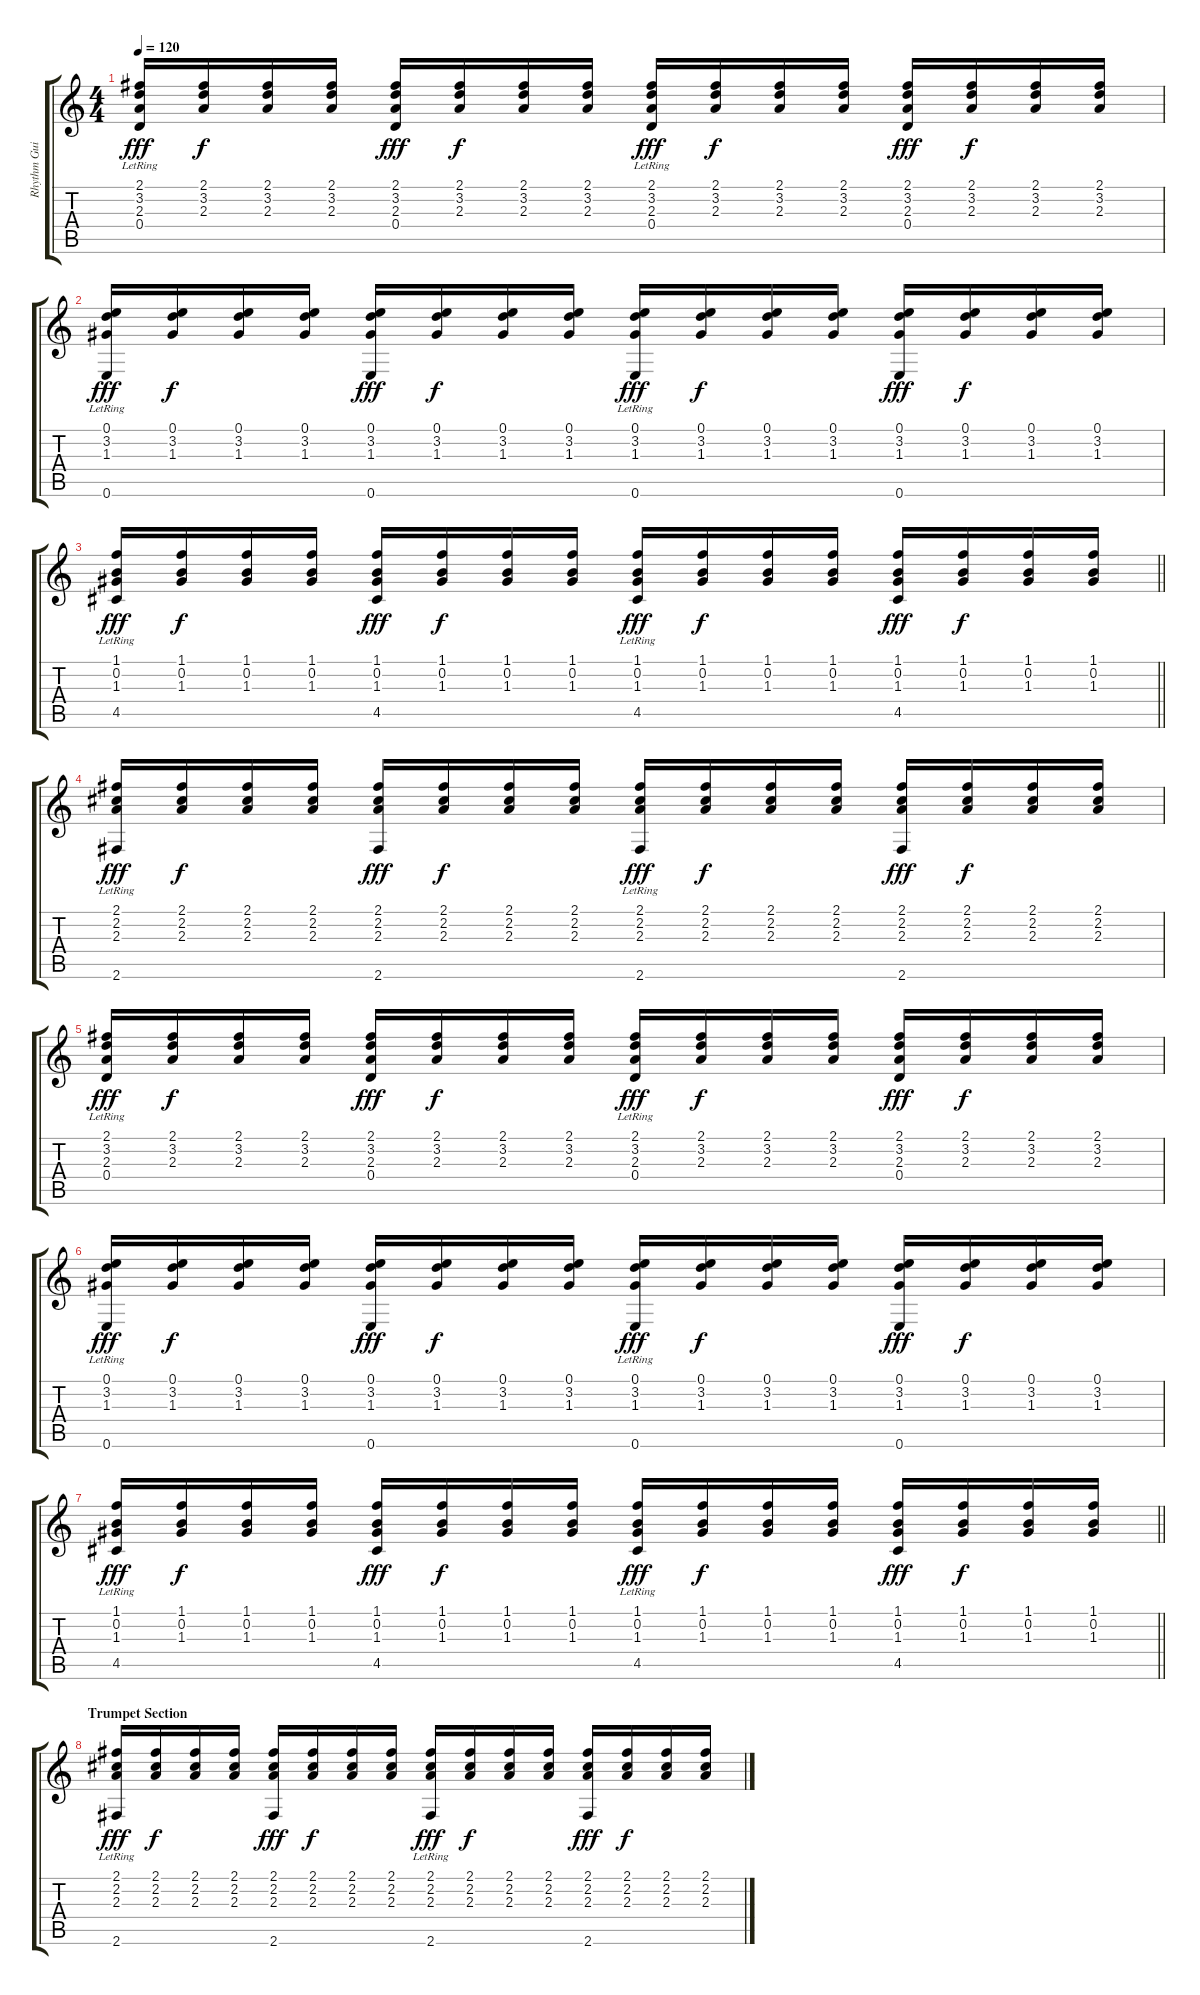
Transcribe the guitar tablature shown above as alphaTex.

\track ("Rhythm Guitar" "Rhythm Gui") {instrument acousticguitarnylon}
\staff {score tabs}
\tuning (E4 B3 G3 D3 A2 E2) {hide}
\ts (4 4)
\tempo 120
\clef g2
\ks c
(2.1 3.2 2.3 0.4{lr}).16{dy fff} (2.1 3.2 2.3).16{dy f} (2.1 3.2 2.3).16 (2.1 3.2 2.3).16 (2.1 3.2 2.3 0.4).16{dy fff} (2.1 3.2 2.3).16{dy f} (2.1 3.2 2.3).16 (2.1 3.2 2.3).16 (2.1 3.2 2.3 0.4{lr}).16{dy fff} (2.1 3.2 2.3).16{dy f} (2.1 3.2 2.3).16 (2.1 3.2 2.3).16 (2.1 3.2 2.3 0.4).16{dy fff} (2.1 3.2 2.3).16{dy f} (2.1 3.2 2.3).16 (2.1 3.2 2.3).16 |
(0.1 3.2 1.3 0.6{lr}).16{dy fff} (0.1 3.2 1.3).16{dy f} (0.1 3.2 1.3).16 (0.1 3.2 1.3).16 (0.1 3.2 1.3 0.6).16{dy fff} (0.1 3.2 1.3).16{dy f} (0.1 3.2 1.3).16 (0.1 3.2 1.3).16 (0.1 3.2 1.3 0.6{lr}).16{dy fff} (0.1 3.2 1.3).16{dy f} (0.1 3.2 1.3).16 (0.1 3.2 1.3).16 (0.1 3.2 1.3 0.6).16{dy fff} (0.1 3.2 1.3).16{dy f} (0.1 3.2 1.3).16 (0.1 3.2 1.3).16 |
\barLineRight lightlight
(1.1 0.2 1.3 4.5{lr}).16{dy fff} (1.1 0.2 1.3).16{dy f} (1.1 0.2 1.3).16 (1.1 0.2 1.3).16 (1.1 0.2 1.3 4.5).16{dy fff} (1.1 0.2 1.3).16{dy f} (1.1 0.2 1.3).16 (1.1 0.2 1.3).16 (1.1 0.2 1.3 4.5{lr}).16{dy fff} (1.1 0.2 1.3).16{dy f} (1.1 0.2 1.3).16 (1.1 0.2 1.3).16 (1.1 0.2 1.3 4.5).16{dy fff} (1.1 0.2 1.3).16{dy f} (1.1 0.2 1.3).16 (1.1 0.2 1.3).16 |
(2.1 2.2 2.3 2.6{lr}).16{dy fff} (2.1 2.2 2.3).16{dy f} (2.1 2.2 2.3).16 (2.1 2.2 2.3).16 (2.1 2.2 2.3 2.6).16{dy fff} (2.1 2.2 2.3).16{dy f} (2.1 2.2 2.3).16 (2.1 2.2 2.3).16 (2.1 2.2 2.3 2.6{lr}).16{dy fff} (2.1 2.2 2.3).16{dy f} (2.1 2.2 2.3).16 (2.1 2.2 2.3).16 (2.1 2.2 2.3 2.6).16{dy fff} (2.1 2.2 2.3).16{dy f} (2.1 2.2 2.3).16 (2.1 2.2 2.3).16 |
(2.1 3.2 2.3 0.4{lr}).16{dy fff} (2.1 3.2 2.3).16{dy f} (2.1 3.2 2.3).16 (2.1 3.2 2.3).16 (2.1 3.2 2.3 0.4).16{dy fff} (2.1 3.2 2.3).16{dy f} (2.1 3.2 2.3).16 (2.1 3.2 2.3).16 (2.1 3.2 2.3 0.4{lr}).16{dy fff} (2.1 3.2 2.3).16{dy f} (2.1 3.2 2.3).16 (2.1 3.2 2.3).16 (2.1 3.2 2.3 0.4).16{dy fff} (2.1 3.2 2.3).16{dy f} (2.1 3.2 2.3).16 (2.1 3.2 2.3).16 |
(0.1 3.2 1.3 0.6{lr}).16{dy fff} (0.1 3.2 1.3).16{dy f} (0.1 3.2 1.3).16 (0.1 3.2 1.3).16 (0.1 3.2 1.3 0.6).16{dy fff} (0.1 3.2 1.3).16{dy f} (0.1 3.2 1.3).16 (0.1 3.2 1.3).16 (0.1 3.2 1.3 0.6{lr}).16{dy fff} (0.1 3.2 1.3).16{dy f} (0.1 3.2 1.3).16 (0.1 3.2 1.3).16 (0.1 3.2 1.3 0.6).16{dy fff} (0.1 3.2 1.3).16{dy f} (0.1 3.2 1.3).16 (0.1 3.2 1.3).16 |
\barLineRight lightlight
(1.1 0.2 1.3 4.5{lr}).16{dy fff} (1.1 0.2 1.3).16{dy f} (1.1 0.2 1.3).16 (1.1 0.2 1.3).16 (1.1 0.2 1.3 4.5).16{dy fff} (1.1 0.2 1.3).16{dy f} (1.1 0.2 1.3).16 (1.1 0.2 1.3).16 (1.1 0.2 1.3 4.5{lr}).16{dy fff} (1.1 0.2 1.3).16{dy f} (1.1 0.2 1.3).16 (1.1 0.2 1.3).16 (1.1 0.2 1.3 4.5).16{dy fff} (1.1 0.2 1.3).16{dy f} (1.1 0.2 1.3).16 (1.1 0.2 1.3).16 |
\section ("" "Trumpet Section")
(2.1 2.2 2.3 2.6{lr}).16{dy fff} (2.1 2.2 2.3).16{dy f} (2.1 2.2 2.3).16 (2.1 2.2 2.3).16 (2.1 2.2 2.3 2.6).16{dy fff} (2.1 2.2 2.3).16{dy f} (2.1 2.2 2.3).16 (2.1 2.2 2.3).16 (2.1 2.2 2.3 2.6{lr}).16{dy fff} (2.1 2.2 2.3).16{dy f} (2.1 2.2 2.3).16 (2.1 2.2 2.3).16 (2.1 2.2 2.3 2.6).16{dy fff} (2.1 2.2 2.3).16{dy f} (2.1 2.2 2.3).16 (2.1 2.2 2.3).16
